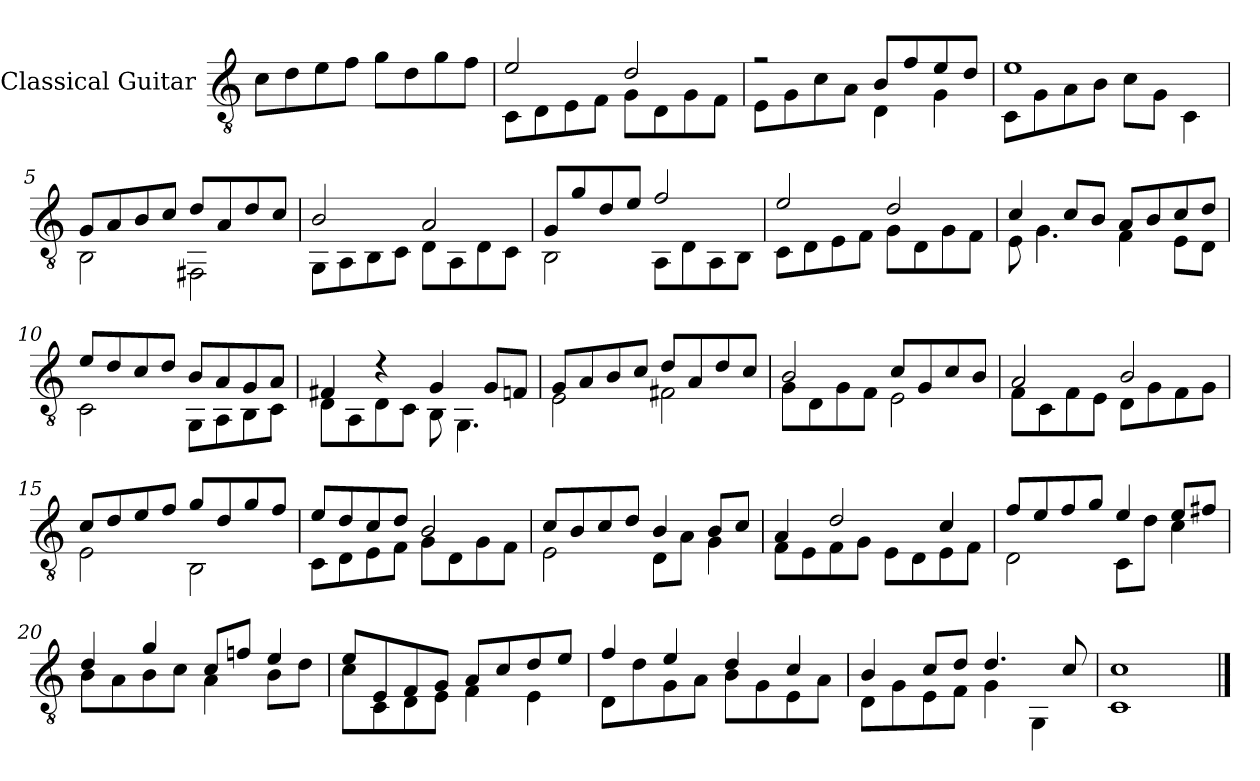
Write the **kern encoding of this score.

**kern
*part1
*staff1
*I"Classical Guitar
*I'Guit.
*clefGv2
*k[]
=1
8c\L
8d\
8e\
8f\J
8g\L
8d\
8g\
8f\J
=2
*^
2e/	8C\L
.	8D\
.	8E\
.	8F\J
2d/	8G\L
.	8D\
.	8G\
.	8F\J
=3	=3
2r	8E\L
.	8G\
.	8c\
.	8A\J
8B/L	4D\
8f/	.
8e/	4G\
8d/J	.
=4	=4
1e	8C\L
.	8G\
.	8A\
.	8B\J
.	8c\L
.	8G\J
.	4C\
!!LO:LB:g=z	!!
=5	=5
8G/L	2BB\
8A/	.
8B/	.
8c/J	.
8d/L	2FF#X\
8A/	.
8d/	.
8c/J	.
=6	=6
2B/	8GG\L
.	8AA\
.	8BB\
.	8C\J
2A/	8D\L
.	8AA\
.	8D\
.	8C\J
=7	=7
8G/L	2BB\
8g/	.
8d/	.
8e/J	.
2f/	8AA\L
.	8D\
.	8AA\
.	8BB\J
=8	=8
2e/	8C\L
.	8D\
.	8E\
.	8F\J
2d/	8G\L
.	8D\
.	8G\
.	8F\J
!!LO:LB:g=z	!!
=9	=9
4c/	8E\
.	4.G\
8c/L	.
8B/J	.
8A/L	4F\
8B/	.
8c/	8E\L
8d/J	8D\J
=10	=10
8e/L	2C\
8d/	.
8c/	.
8d/J	.
8B/L	8GG\L
8A/	8AA\
8G/	8BB\
8A/J	8C\J
=11	=11
4F#X/	8D\L
.	8AA\
4r	8D\
.	8C\J
4G/	8BB\
.	4.GG\
8G/L	.
8Fn/J	.
=12	=12
8G/L	2E\
8A/	.
8B/	.
8c/J	.
8d/L	2F#X\
8A/	.
8d/	.
8c/J	.
!!LO:LB:g=z	!!
=13	=13
2B/	8G\L
.	8D\
.	8G\
.	8F\J
8c/L	2E\
8G/	.
8c/	.
8B/J	.
=14	=14
2A/	8F\L
.	8C\
.	8F\
.	8E\J
2B/	8D\L
.	8G\
.	8F\
.	8G\J
=15	=15
8c/L	2E\
8d/	.
8e/	.
8f/J	.
8g/L	2BB\
8d/	.
8g/	.
8f/J	.
=16	=16
8e/L	8C\L
8d/	8D\
8c/	8E\
8d/J	8F\J
2B/	8G\L
.	8D\
.	8G\
.	8F\J
!!LO:LB:g=z	!!
=17	=17
8c/L	2E\
8B/	.
8c/	.
8d/J	.
4B/	8D\L
.	8A\J
8B/L	4G\
8c/J	.
=18	=18
4A/	8F\L
.	8E\
2d/	8F\
.	8G\J
.	8E\L
.	8D\
4c/	8E\
.	8F\J
=19	=19
8f/L	2D\
8e/	.
8f/	.
8g/J	.
4e/	8C\L
.	8d\J
8e/L	4c\
8f#X/J	.
=20	=20
4d/	8B\L
.	8A\
4g/	8B\
.	8c\J
8c/L	4A\
8fn/J	.
4e/	8B\L
.	8d\J
!!LO:LB:g=z	!!
=21	=21
8e/L	8c\L
8E/	8C\
8F/	8D\
8G/J	8E\J
8A/L	4F\
8c/	.
8d/	4E\
8e/J	.
=22	=22
4f/	8D\L
.	8d\
4e/	8G\
.	8A\J
4d/	8B\L
.	8G\
4c/	8E\
.	8A\J
=23	=23
4B/	8D\L
.	8G\
8c/L	8E\
8d/J	8F\J
4.d/	4G\
.	4GG\
8c/	.
=24	=24
1c	1C
*v	*v
==
*-
